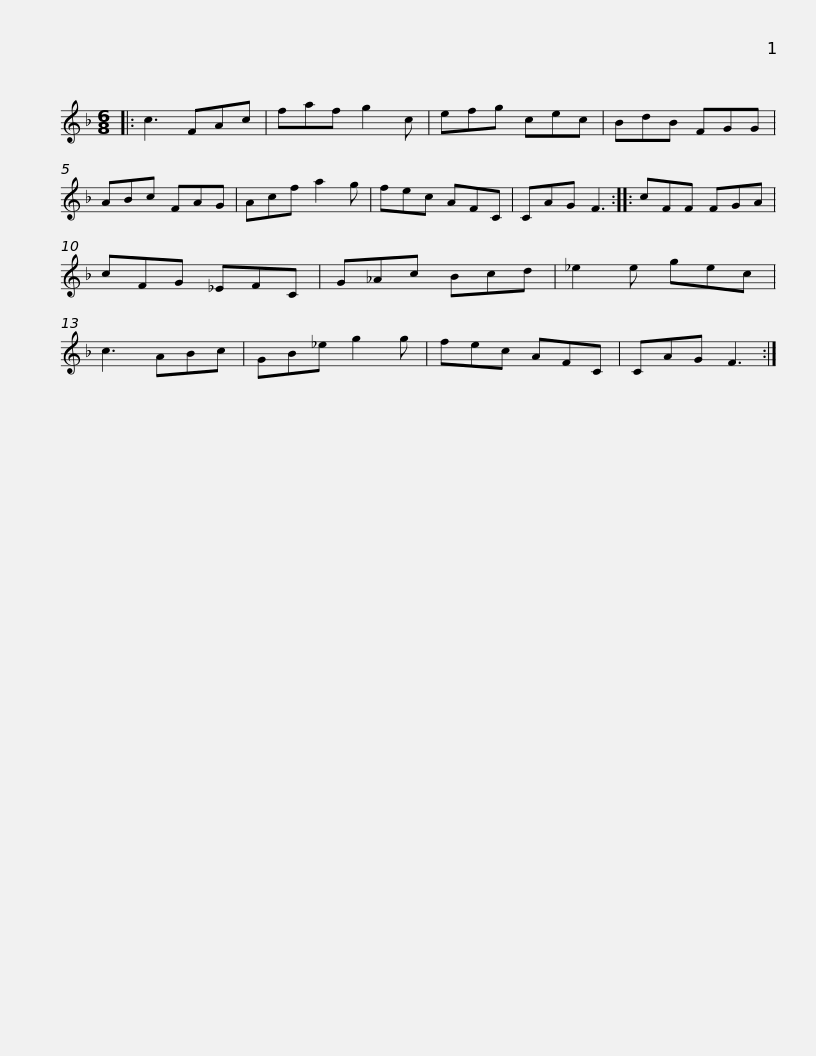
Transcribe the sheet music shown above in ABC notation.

X:1
L:1/8
M:6/8
I:linebreak $
K:F
V:1 treble
V:1
|: c3 FAc | faf g2 c | efg cec | BdB FGG | ABc FAG | %5
 Acf a2 g | fec AFC | CAG F3 ::$ cFF FGA | cFG _EFC | %10
 G_Ac Bcd | _e2 e gec | c3 ABc | GB_e g2 g | fec AFC |$ %15
 CAG F3 :| %16
